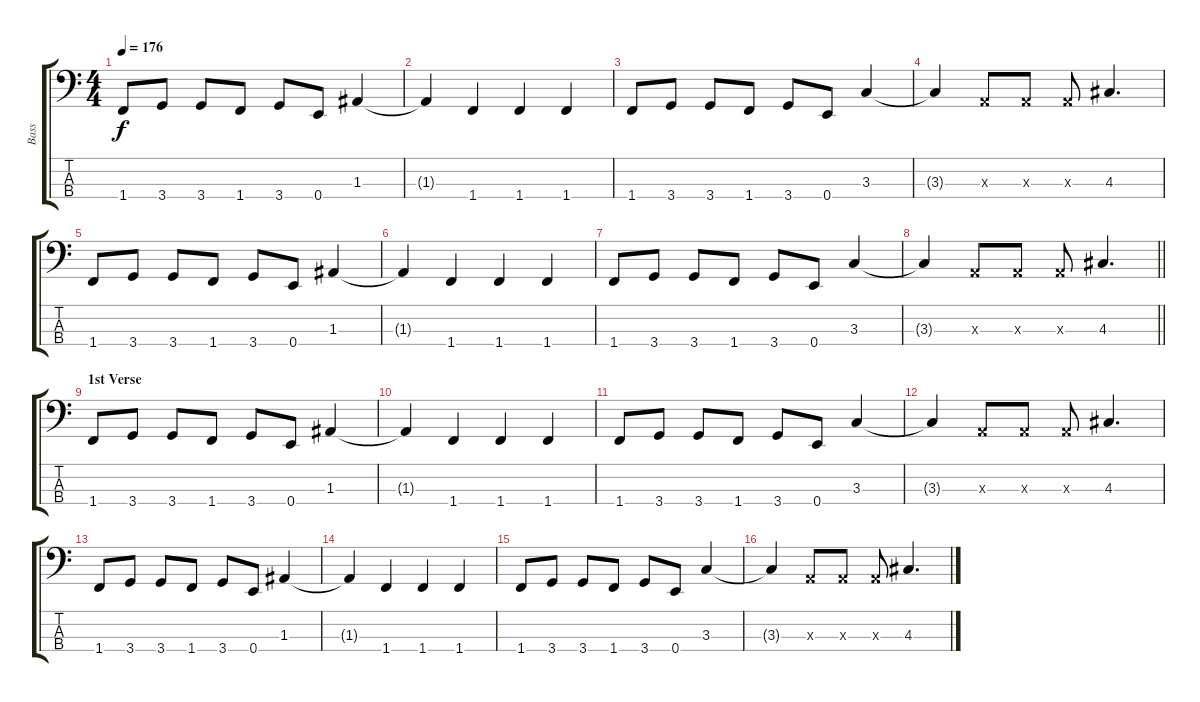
\track ("Bass" "Bass") {instrument electricbasspick}
\staff {score tabs}
\tuning (G2 D2 A1 E1) {hide}
\ts (4 4)
\tempo 176
\clef f4
\ks c
1.4.8{dy f} 3.4.8 3.4.8 1.4.8 3.4.8 0.4.8 1.3.4 |
1.3{t}.4 1.4.4 1.4.4 1.4.4 |
1.4.8 3.4.8 3.4.8 1.4.8 3.4.8 0.4.8 3.3.4 |
3.3{t}.4 0.3{x}.8 0.3{x}.8 0.3{x}.8 4.3.4{d} |
1.4.8 3.4.8 3.4.8 1.4.8 3.4.8 0.4.8 1.3.4 |
1.3{t}.4 1.4.4 1.4.4 1.4.4 |
1.4.8 3.4.8 3.4.8 1.4.8 3.4.8 0.4.8 3.3.4 |
\barLineRight lightlight
3.3{t}.4 0.3{x}.8 0.3{x}.8 0.3{x}.8 4.3.4{d} |
\section ("" "1st Verse")
1.4.8 3.4.8 3.4.8 1.4.8 3.4.8 0.4.8 1.3.4 |
1.3{t}.4 1.4.4 1.4.4 1.4.4 |
1.4.8 3.4.8 3.4.8 1.4.8 3.4.8 0.4.8 3.3.4 |
3.3{t}.4 0.3{x}.8 0.3{x}.8 0.3{x}.8 4.3.4{d} |
1.4.8 3.4.8 3.4.8 1.4.8 3.4.8 0.4.8 1.3.4 |
1.3{t}.4 1.4.4 1.4.4 1.4.4 |
1.4.8 3.4.8 3.4.8 1.4.8 3.4.8 0.4.8 3.3.4 |
3.3{t}.4 0.3{x}.8 0.3{x}.8 0.3{x}.8 4.3.4{d}
